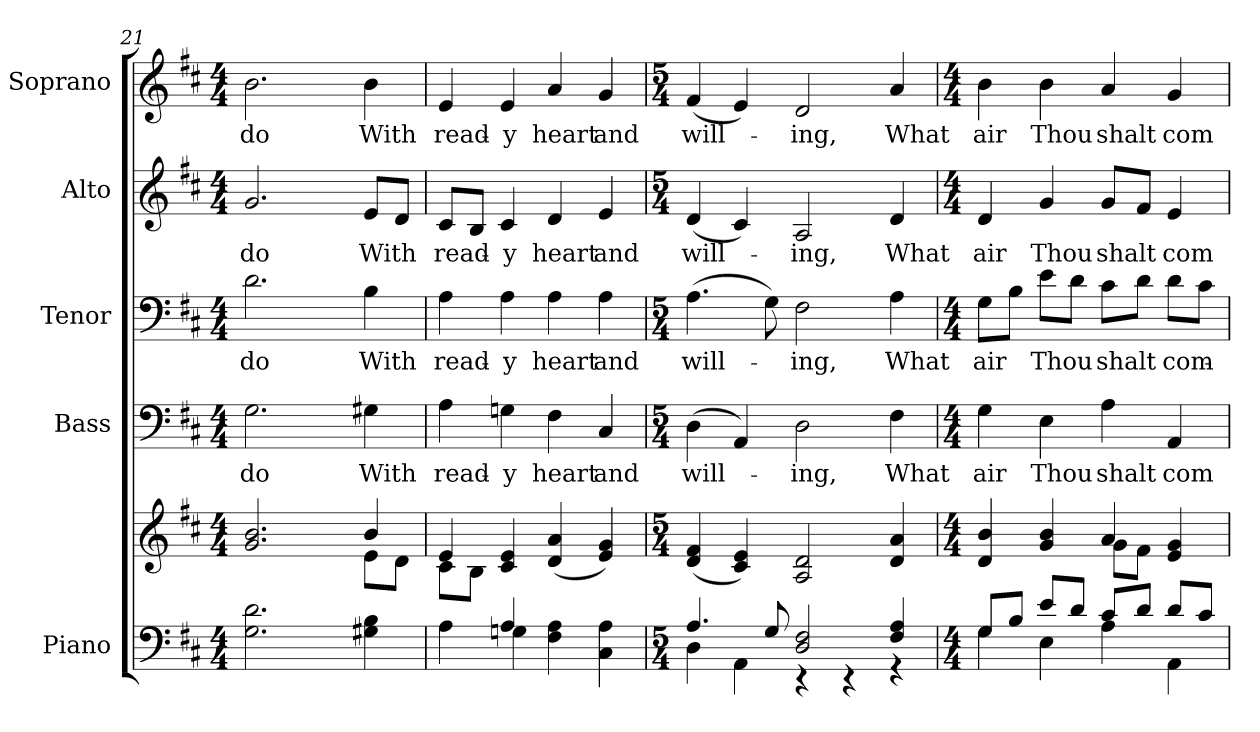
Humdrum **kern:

**kern	**kern	**kern	**text	**kern	**text	**kern	**text	**kern	**text
*part5	*part5	*part4	*part4	*part3	*part3	*part2	*part2	*part1	*part1
*staff6	*staff5	*staff4	*staff4	*staff3	*staff3	*staff2	*staff2	*staff1	*staff1
*I"Piano	*	*I"Bass	*	*I"Tenor	*	*I"Alto	*	*I"Soprano	*
*I'Pno.	*	*I'B.	*	*I'T.	*	*I'A.	*	*I'S.	*
!!LO:PB:g=z
*clefF4	*clefG2	*clefF4	*	*clefF4	*	*clefG2	*	*clefG2	*
*k[f#c#]	*k[f#c#]	*k[f#c#]	*	*k[f#c#]	*	*k[f#c#]	*	*k[f#c#]	*
*D:	*D:	*D:	*	*D:	*	*D:	*	*D:	*
*M4/4	*M4/4	*M4/4	*	*M4/4	*	*M4/4	*	*M4/4	*
=21	=21	=21	=21	=21	=21	=21	=21	=21	=21
*	*^	*	*	*	*	*	*	*	*
!	!	!	!	!LO:LY:b:color=#000000	!	!	!	!	!	!
!	!	!	!	!	!	!LO:LY:b:color=#000000	!	!	!	!
!	!	!	!	!	!	!	!	!LO:LY:b:color=#000000	!	!
!	!	!	!	!	!	!	!	!	!	!LO:LY:b:color=#000000
2.Gi\ 2.di	2.gi/ 2.bi	2ryy	2.Gi\	do	2.di\	do	2.gi/	do	2.bi\	do
.	.	4ryy	.	.	.	.	.	.	.	.
!	!	!	!	!LO:LY:b:color=#000000	!	!	!	!	!	!
!	!	!	!	!	!	!LO:LY:b:color=#000000	!	!	!	!
!	!	!	!	!	!	!	!	!LO:LY:b:color=#000000	!	!
!	!	!	!	!	!	!	!	!	!	!LO:LY:b:color=#000000
4G#Xi\ 4Bi	4bi/	8ei\L	4G#Xi\	With	4Bi\	With	8ei/L	With	4bi\	With
.	.	8di\J	.	.	.	.	8di/J	.	.	.
=22	=22	=22	=22	=22	=22	=22	=22	=22	=22	=22
*^	*	*	*	*	*	*	*	*	*	*
!	!	!	!	!	!LO:LY:b:color=#000000	!	!	!	!	!	!
!	!	!	!	!	!	!	!LO:LY:b:color=#000000	!	!	!	!
!	!	!	!	!	!	!	!	!	!LO:LY:b:color=#000000	!	!
!	!	!	!	!	!	!	!	!	!	!	!LO:LY:b:color=#000000
4Ai\	4ryy	4ei/	8c#i\L	4Ai\	read-	4Ai\	read-	8c#i/L	read-	4ei/	read-
.	.	.	8Bi\J	.	.	.	.	8Bi/J	.	.	.
!	!	!	!	!	!LO:LY:b:color=#000000	!	!	!	!	!	!
!	!	!	!	!	!	!	!LO:LY:b:color=#000000	!	!	!	!
!	!	!	!	!	!	!	!	!	!LO:LY:b:color=#000000	!	!
!	!	!	!	!	!	!	!	!	!	!	!LO:LY:b:color=#000000
4Ai/	4Gni\	4c#i/ 4ei	4ryy	4Gni\	-y	4Ai\	-y	4c#i/	-y	4ei/	-y
!	!	!	!	!	!LO:LY:b:color=#000000	!	!	!	!	!	!
!	!	!	!	!	!	!	!LO:LY:b:color=#000000	!	!	!	!
!	!	!	!	!	!	!	!	!	!LO:LY:b:color=#000000	!	!
!	!	!	!	!	!	!	!	!	!	!	!LO:LY:b:color=#000000
4F#i\ 4Ai	2ryy	(4di/ 4ai	2ryy	4F#i\	heart	4Ai\	heart	4di/	heart	4ai/	heart
!	!	!	!	!	!LO:LY:b:color=#000000	!	!	!	!	!	!
!	!	!	!	!	!	!	!LO:LY:b:color=#000000	!	!	!	!
!	!	!	!	!	!	!	!	!	!LO:LY:b:color=#000000	!	!
!	!	!	!	!	!	!	!	!	!	!	!LO:LY:b:color=#000000
4C#i\ 4Ai	.	4ei/ 4gi)	.	4C#i/	and	4Ai\	and	4ei/	and	4gi/	and
*	*	*v	*v	*	*	*	*	*	*	*	*
!!LO:PB:g=z
=23	=23	=23	=23	=23	=23	=23	=23	=23	=23	=23
*M5/4	*	*M5/4	*M5/4	*	*M5/4	*	*M5/4	*	*M5/4	*
!	!	!	!	!LO:LY:b:color=#000000	!	!	!	!	!	!
!	!	!	!	!	!	!LO:LY:b:color=#000000	!	!	!	!
!	!	!	!	!	!	!	!	!LO:LY:b:color=#000000	!	!
!	!	!	!	!	!	!	!	!	!	!LO:LY:b:color=#000000
4.Ai/	4Di\	(4di/ 4f#i	(4Di\	will-	(4.Ai\	will-	(4di/	will-	(4f#i/	will-
.	4AAi\	4c#i/ 4ei)	4AAi/)	.	.	.	4c#i/)	.	4ei/)	.
8Gi/	.	.	.	.	8Gi\)	.	.	.	.	.
!	!	!	!	!LO:LY:b:color=#000000	!	!	!	!	!	!
!	!	!	!	!	!	!LO:LY:b:color=#000000	!	!	!	!
!	!	!	!	!	!	!	!	!LO:LY:b:color=#000000	!	!
!	!	!	!	!	!	!	!	!	!	!LO:LY:b:color=#000000
2Di/ 2F#i	4r	2Ai/ 2di	2Di\	-ing,	2F#i\	-ing,	2Ai/	-ing,	2di/	-ing,
.	4r	.	.	.	.	.	.	.	.	.
!	!	!	!	!LO:LY:b:color=#000000	!	!	!	!	!	!
!	!	!	!	!	!	!LO:LY:b:color=#000000	!	!	!	!
!	!	!	!	!	!	!	!	!LO:LY:b:color=#000000	!	!
!	!	!	!	!	!	!	!	!	!	!LO:LY:b:color=#000000
4F#i/ 4Ai	4r	4di/ 4ai	4F#i\	What	4Ai\	What	4di/	What	4ai/	What
=24	=24	=24	=24	=24	=24	=24	=24	=24	=24	=24
*M4/4	*	*M4/4	*M4/4	*	*M4/4	*	*M4/4	*	*M4/4	*
*	*	*^	*	*	*	*	*	*	*	*
!	!	!	!	!	!LO:LY:b:color=#000000	!	!	!	!	!	!
!	!	!	!	!	!	!	!LO:LY:b:color=#000000	!	!	!	!
!	!	!	!	!	!	!	!	!	!LO:LY:b:color=#000000	!	!
!	!	!	!	!	!	!	!	!	!	!	!LO:LY:b:color=#000000
8Gi/L	4Gi\	4di/ 4bi	2ryy	4Gi\	air	8Gi\L	air	4di/	air	4bi\	air
8Bi/J	.	.	.	.	.	8Bi\J	.	.	.	.	.
!	!	!	!	!	!LO:LY:b:color=#000000	!	!	!	!	!	!
!	!	!	!	!	!	!	!LO:LY:b:color=#000000	!	!	!	!
!	!	!	!	!	!	!	!	!	!LO:LY:b:color=#000000	!	!
!	!	!	!	!	!	!	!	!	!	!	!LO:LY:b:color=#000000
8ei/L	4Ei\	4gi/ 4bi	.	4Ei\	Thou	8ei\L	Thou	4gi/	Thou	4bi\	Thou
8di/J	.	.	.	.	.	8di\J	.	.	.	.	.
!	!	!	!	!	!LO:LY:b:color=#000000	!	!	!	!	!	!
!	!	!	!	!	!	!	!LO:LY:b:color=#000000	!	!	!	!
!	!	!	!	!	!	!	!	!	!LO:LY:b:color=#000000	!	!
!	!	!	!	!	!	!	!	!	!	!	!LO:LY:b:color=#000000
8c#i/L	4Ai\	4ai/	8gi\L	4Ai\	shalt	8c#i\L	shalt	8gi/L	shalt	4ai/	shalt
8di/J	.	.	8f#i\J	.	.	8di\J	.	8f#i/J	.	.	.
!	!	!	!	!	!LO:LY:b:color=#000000	!	!	!	!	!	!
!	!	!	!	!	!	!	!LO:LY:b:color=#000000	!	!	!	!
!	!	!	!	!	!	!	!	!	!LO:LY:b:color=#000000	!	!
!	!	!	!	!	!	!	!	!	!	!	!LO:LY:b:color=#000000
8di/L	4AAi\	4ei/ 4gi	4ryy	4AAi/	com-	8di\L	com-	4ei/	com-	4gi/	com-
8c#i/J	.	.	.	.	.	8c#i\J	.	.	.	.	.
*v	*v	*	*	*	*	*	*	*	*	*	*
*	*v	*v	*	*	*	*	*	*	*	*
=	=	=	=	=	=	=	=	=	=
*-	*-	*-	*-	*-	*-	*-	*-	*-	*-
